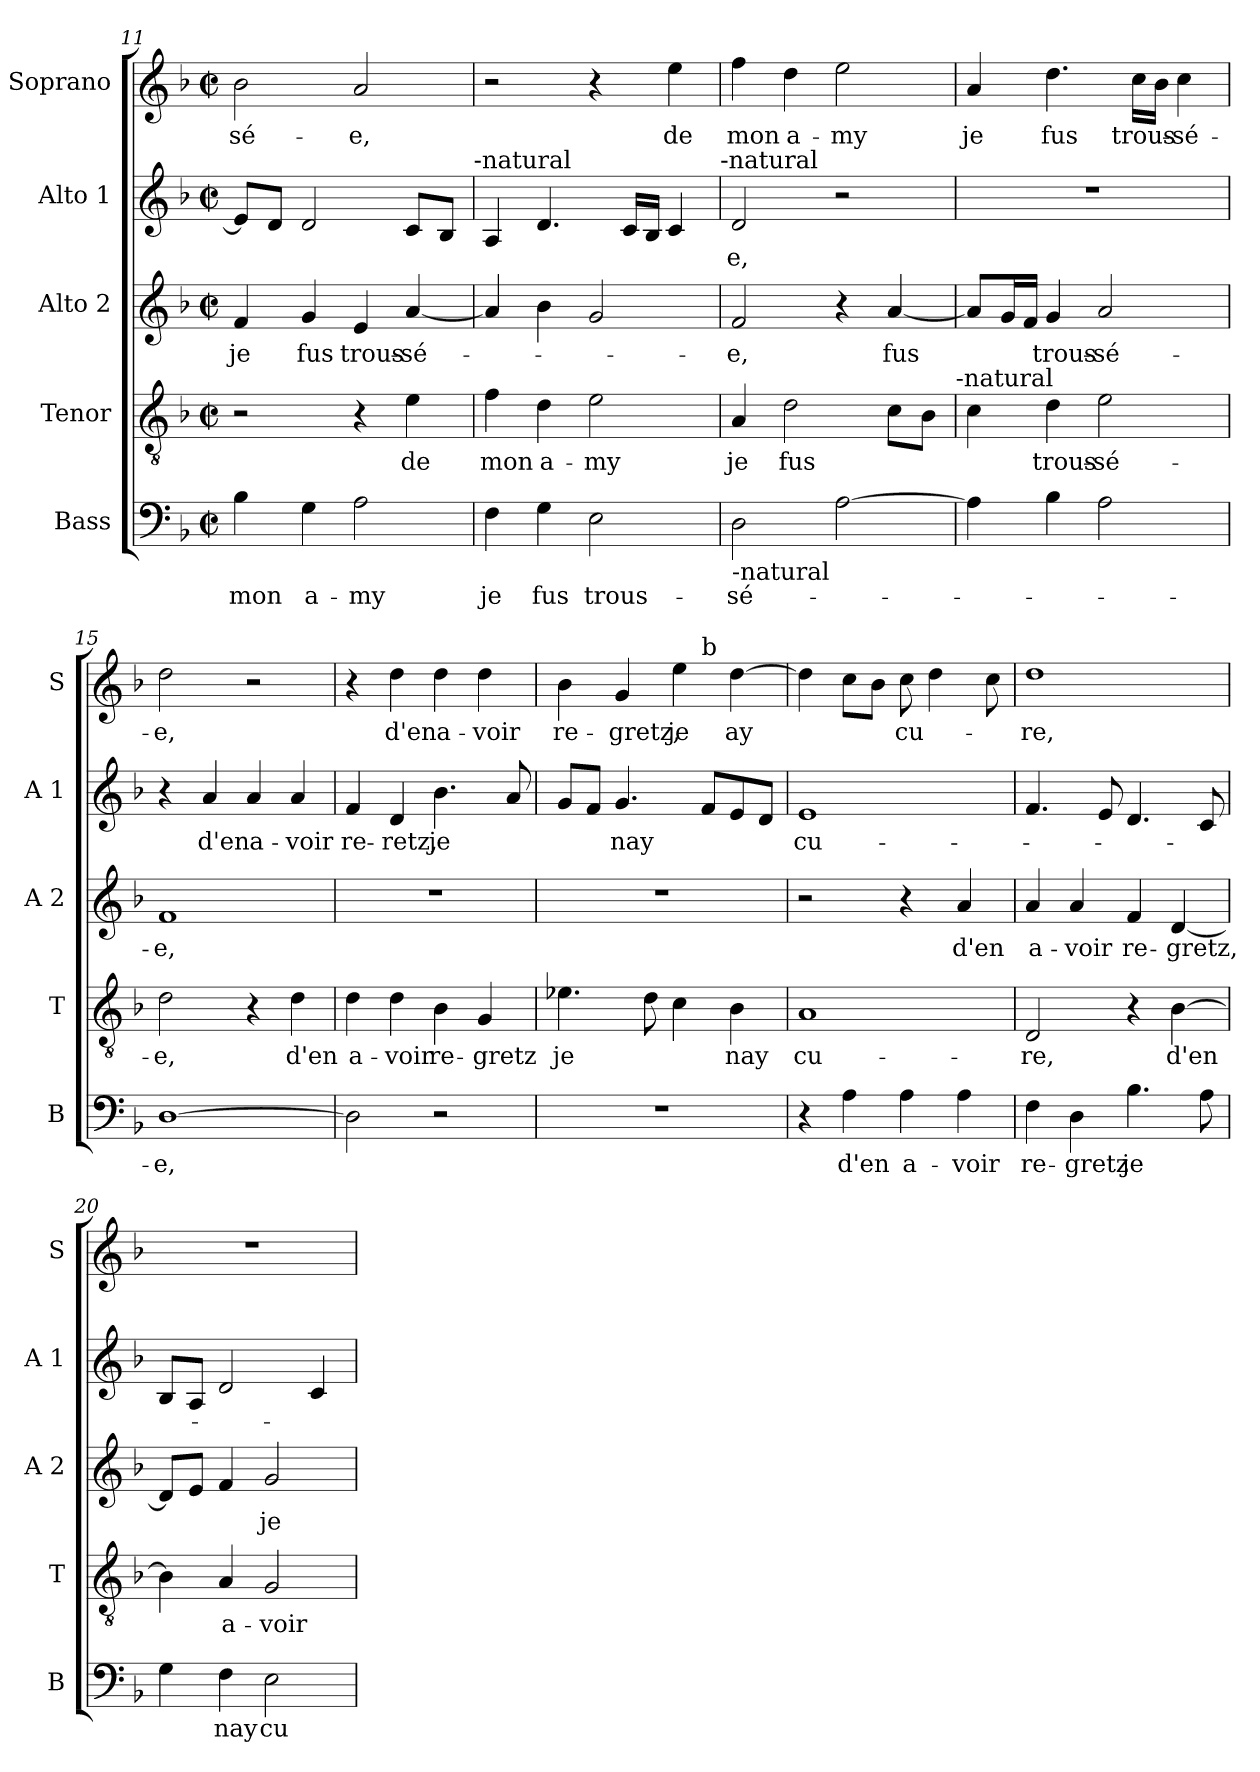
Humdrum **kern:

**kern	**text	**kern	**text	**kern	**text	**kern	**text	**kern	**text
*part5	*part5	*part4	*part4	*part3	*part3	*part2	*part2	*part1	*part1
*staff5	*staff5	*staff4	*staff4	*staff3	*staff3	*staff2	*staff2	*staff1	*staff1
*I"Bass	*	*I"Tenor	*	*I"Alto 2	*	*I"Alto 1	*	*I"Soprano	*
*I'B	*	*I'T	*	*I'A 2	*	*I'A 1	*	*I'S	*
*clefF4	*	*clefGv2	*	*clefG2	*	*clefG2	*	*clefG2	*
*k[b-]	*	*k[b-]	*	*k[b-]	*	*k[b-]	*	*k[b-]	*
*F:	*	*F:	*	*F:	*	*F:	*	*F:	*
*M2/2	*	*M2/2	*	*M2/2	*	*M2/2	*	*M2/2	*
*met(c|)	*	*met(c|)	*	*met(c|)	*	*met(c|)	*	*met(c|)	*
=11	=11	=11	=11	=11	=11	=11	=11	=11	=11
4B-\	mon	2r	.	4f/	je	8e/L]	.	2b-\	-sé-
.	.	.	.	.	.	8d/J	.	.	.
4G\	a-	.	.	4g/	fus	2d/	.	.	.
2A\	-my	4r	.	4e/	trous-	.	.	2a/	-e,
.	.	4e\	de	[4a/	-sé-	8c/L	.	.	.
.	.	.	.	.	.	8B-/J	.	.	.
!	!	!	!	!	!	!LO:TX:a:t=-natural	!	!	!
=12	=12	=12	=12	=12	=12	=12	=12	=12	=12
4F\	je	4f\	mon	4a/]	.	4A/	.	2r	.
4G\	fus	4d\	a-	4b-\	.	4.d/	.	.	.
2E\	trous-	2e\	-my	2g/	.	.	.	4r	.
.	.	.	.	.	.	16c/LL	.	.	.
.	.	.	.	.	.	16B-/JJ	.	.	.
.	.	.	.	.	.	4c/	.	4ee\	de
!	!	!	!	!	!	!LO:TX:a:t=-natural	!	!	!
=13	=13	=13	=13	=13	=13	=13	=13	=13	=13
!LO:TX:b:t=-natural	!	!	!	!	!	!	!	!	!
2D\	-sé-	4A/	je	2f/	-e,	2d/	-e,	4ff\	mon
.	.	2d\	fus	.	.	.	.	4dd\	a-
[2A\	.	.	.	4r	.	2r	.	2ee\	-my
.	.	8c\L	.	[4a/	fus	.	.	.	.
.	.	8B-\J	.	.	.	.	.	.	.
!	!	!LO:TX:a:t=-natural	!	!	!	!	!	!	!
=14	=14	=14	=14	=14	=14	=14	=14	=14	=14
4A\]	.	4c\	.	8a/L]	.	1r	.	4a/	je
.	.	.	.	16g/L	.	.	.	.	.
.	.	.	.	16f/JJ	.	.	.	.	.
4B-\	.	4d\	trous-	4g/	trous-	.	.	4.dd\	fus
2A\	.	2e\	-sé-	2a/	-sé-	.	.	.	.
.	.	.	.	.	.	.	.	16cc\LL	trous-
.	.	.	.	.	.	.	.	16b-\JJ	.
.	.	.	.	.	.	.	.	4cc\	-sé-
=15	=15	=15	=15	=15	=15	=15	=15	=15	=15
[1D	-e,	2d\	-e,	1f	-e,	4r	.	2dd\	-e,
.	.	.	.	.	.	4a/	d'en	.	.
.	.	4r	.	.	.	4a/	a-	2r	.
.	.	4d\	d'en	.	.	4a/	-voir	.	.
!!LO:LB:g=z
=16	=16	=16	=16	=16	=16	=16	=16	=16	=16
2D\]	.	4d\	a-	1r	.	4f/	re-	4r	.
.	.	4d\	-voir	.	.	4d/	-retz,	4dd\	d'en
2r	.	4B-\	re-	.	.	4.b-\	je	4dd\	a-
.	.	4G/	-gretz	.	.	.	.	4dd\	-voir
.	.	.	.	.	.	8a/	.	.	.
=17	=17	=17	=17	=17	=17	=17	=17	=17	=17
*	*	*	*	*	*	*	*	*^	*
1r	.	4.e-X\	je	1r	.	8g/L	.	4b-\	2ryy	re-
.	.	.	.	.	.	8f/J	.	.	.	.
.	.	.	.	.	.	4.g/	nay	4g/	.	-gretz,
.	.	8d\	.	.	.	.	.	.	.	.
.	.	4c\	.	.	.	.	.	4ee\	8ryy	je
!	!	!	!	!	!	!	!	!	!LO:TX:a:t=b	!
.	.	.	.	.	.	8f/L	.	.	4.ryy	.
.	.	4B-\	nay	.	.	8e/	.	[4dd\	.	ay
.	.	.	.	.	.	8d/J	.	.	.	.
*	*	*	*	*	*	*	*	*v	*v	*
=18	=18	=18	=18	=18	=18	=18	=18	=18	=18
4r	.	1A	cu-	2r	.	1e	cu-	4dd\]	.
4A\	d'en	.	.	.	.	.	.	8cc\L	.
.	.	.	.	.	.	.	.	8b-\J	.
4A\	a-	.	.	4r	.	.	.	8cc\	cu-
.	.	.	.	.	.	.	.	4dd\	.
4A\	-voir	.	.	4a/	d'en	.	.	.	.
.	.	.	.	.	.	.	.	8cc\	.
=19	=19	=19	=19	=19	=19	=19	=19	=19	=19
4F\	re-	2D/	-re,	4a/	a-	4.f/	.	1dd	-re,
4D\	-gretz	.	.	4a/	-voir	.	.	.	.
.	.	.	.	.	.	8e/	.	.	.
4.B-\	je	4r	.	4f/	re-	4.d/	.	.	.
.	.	[4B-\	d'en	[4d/	-gretz,	.	.	.	.
8A\	.	.	.	.	.	8c/	.	.	.
=20	=20	=20	=20	=20	=20	=20	=20	=20	=20
4G\	.	4B-\]	.	8d/L]	.	8B-/L	.	1r	.
.	.	.	.	8e/J	.	8A/J	.	.	.
4F\	nay	4A/	a-	4f/	.	2d/	.	.	.
2E\	cu-	2G/	-voir	2g/	je	.	.	.	.
.	.	.	.	.	.	4c/	.	.	.
=	=	=	=	=	=	=	=	=	=
*-	*-	*-	*-	*-	*-	*-	*-	*-	*-
